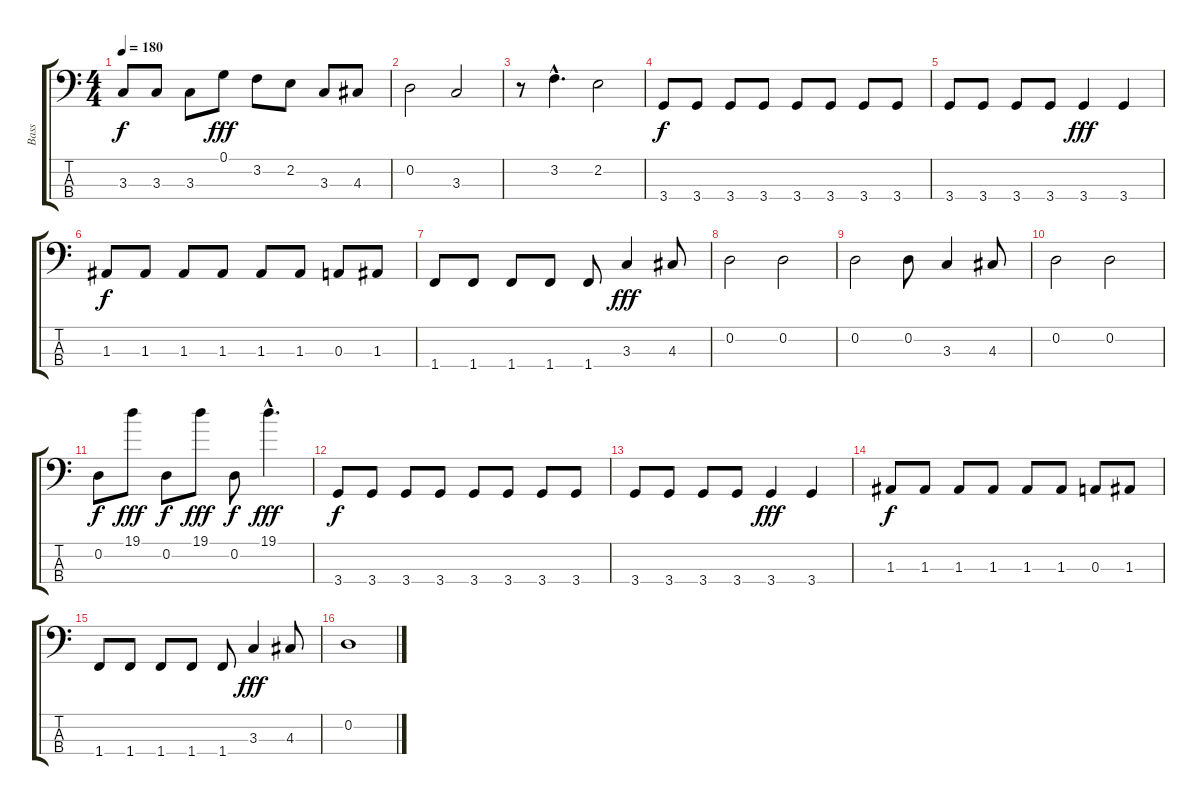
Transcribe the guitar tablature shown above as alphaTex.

\track ("Bass" "Bass") {instrument electricbasspick}
\staff {score tabs}
\tuning (G2 D2 A1 E1) {hide}
\ts (4 4)
\tempo 180
\clef f4
\ks c
3.3.8{dy f} 3.3.8 3.3.8 0.1.8{dy fff} 3.2.8 2.2.8 3.3.8 4.3.8 |
0.2.2 3.3.2 |
r.8 3.2{hac}.4{d} 2.2.2 |
3.4.8{dy f} 3.4.8 3.4.8 3.4.8 3.4.8 3.4.8 3.4.8 3.4.8 |
3.4.8 3.4.8 3.4.8 3.4.8 3.4.4{dy fff} 3.4.4 |
1.3.8{dy f} 1.3.8 1.3.8 1.3.8 1.3.8 1.3.8 0.3.8 1.3.8 |
1.4.8 1.4.8 1.4.8 1.4.8 1.4.8 3.3.4{dy fff} 4.3.8 |
0.2.2 0.2.2 |
0.2.2 0.2.8 3.3.4 4.3.8 |
0.2.2 0.2.2 |
0.2.8{dy f} 19.1.8{dy fff} 0.2.8{dy f} 19.1.8{dy fff} 0.2.8{dy f} 19.1{hac}.4{d dy fff} |
3.4.8{dy f} 3.4.8 3.4.8 3.4.8 3.4.8 3.4.8 3.4.8 3.4.8 |
3.4.8 3.4.8 3.4.8 3.4.8 3.4.4{dy fff} 3.4.4 |
1.3.8{dy f} 1.3.8 1.3.8 1.3.8 1.3.8 1.3.8 0.3.8 1.3.8 |
1.4.8 1.4.8 1.4.8 1.4.8 1.4.8 3.3.4{dy fff} 4.3.8 |
0.2.1
